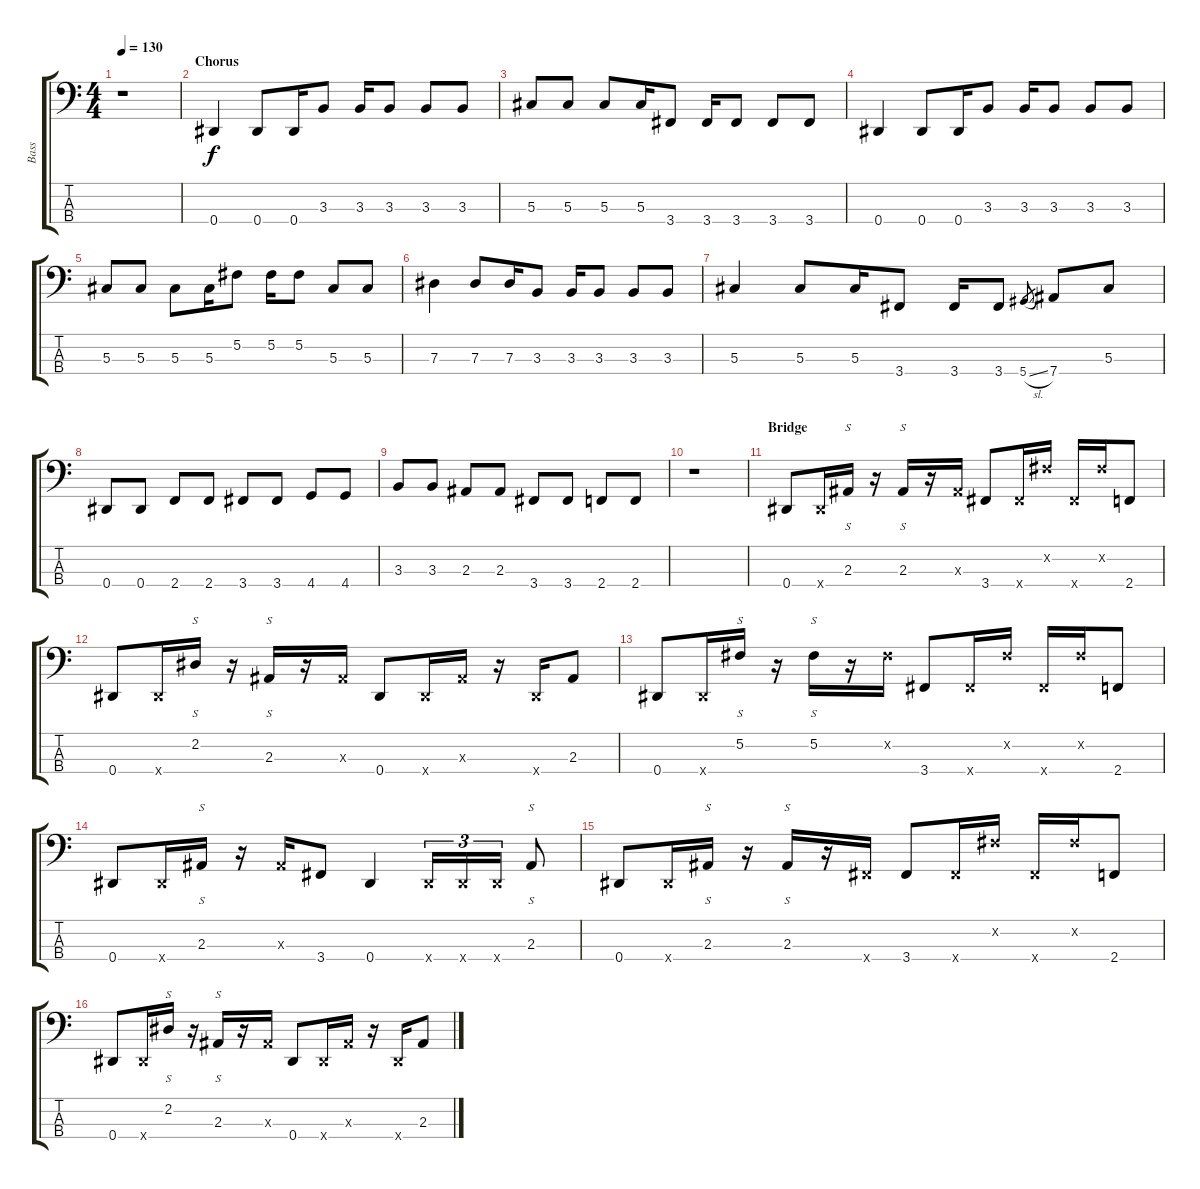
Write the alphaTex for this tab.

\track ("Bass" "Bass") {instrument electricbassfinger}
\staff {score tabs}
\tuning (Gb2 Db2 Ab1 Eb1) {hide}
\ts (4 4)
\tempo 130
\clef f4
\ks c
r.1{dy f} |
\section ("" "Chorus")
0.4.4 0.4.8 0.4.16 3.3.8 3.3.16 3.3.8 3.3.8 3.3.8 |
5.3.8 5.3.8 5.3.8 5.3.16 3.4.8 3.4.16 3.4.8 3.4.8 3.4.8 |
0.4.4 0.4.8 0.4.16 3.3.8 3.3.16 3.3.8 3.3.8 3.3.8 |
5.3.8 5.3.8 5.3.8 5.3.16 5.2.8 5.2.16 5.2.8 5.3.8 5.3.8 |
7.3.4 7.3.8 7.3.16 3.3.8 3.3.16 3.3.8 3.3.8 3.3.8 |
5.3.4 5.3.8 5.3.16 3.4.8 3.4.16 3.4.8 5.4{sl}.8{gr} 7.4.8 5.3.8 |
0.4.8 0.4.8 2.4.8 2.4.8 3.4.8 3.4.8 4.4.8 4.4.8 |
3.3.8 3.3.8 2.3.8 2.3.8 3.4.8 3.4.8 2.4.8 2.4.8 |
r.1 |
\section ("" "Bridge")
0.4.8 0.4{x}.16 2.3.16{s} r.16 2.3.16{s} r.16 2.3{x}.16 3.4.8 3.4{x}.16 5.2{x}.16 3.4{x}.16 5.2{x}.16 2.4.8 |
0.4.8 0.4{x}.16 2.2.16{s} r.16 2.3.16{s} r.16 2.3{x}.16 0.4.8 0.4{x}.16 2.3{x}.16 r.16 0.4{x}.16 2.3.8 |
0.4.8 0.4{x}.16 5.2.16{s} r.16 5.2.16{s} r.16 5.2{x}.16 3.4.8 3.4{x}.16 5.2{x}.16 3.4{x}.16 5.2{x}.16 2.4.8 |
0.4.8 0.4{x}.16 2.3.16{s} r.16 2.3{x}.16 3.4.8 0.4.4 0.4{x}.16{tu (3 2)} 0.4{x}.16{tu (3 2)} 0.4{x}.16{tu (3 2)} 2.3.8{s} |
0.4.8 0.4{x}.16 2.3.16{s} r.16 2.3.16{s} r.16 3.4{x}.16 3.4.8 3.4{x}.16 5.2{x}.16 3.4{x}.16 5.2{x}.16 2.4.8 |
0.4.8 0.4{x}.16 2.2.16{s} r.16 2.3.16{s} r.16 2.3{x}.16 0.4.8 0.4{x}.16 2.3{x}.16 r.16 0.4{x}.16 2.3.8
